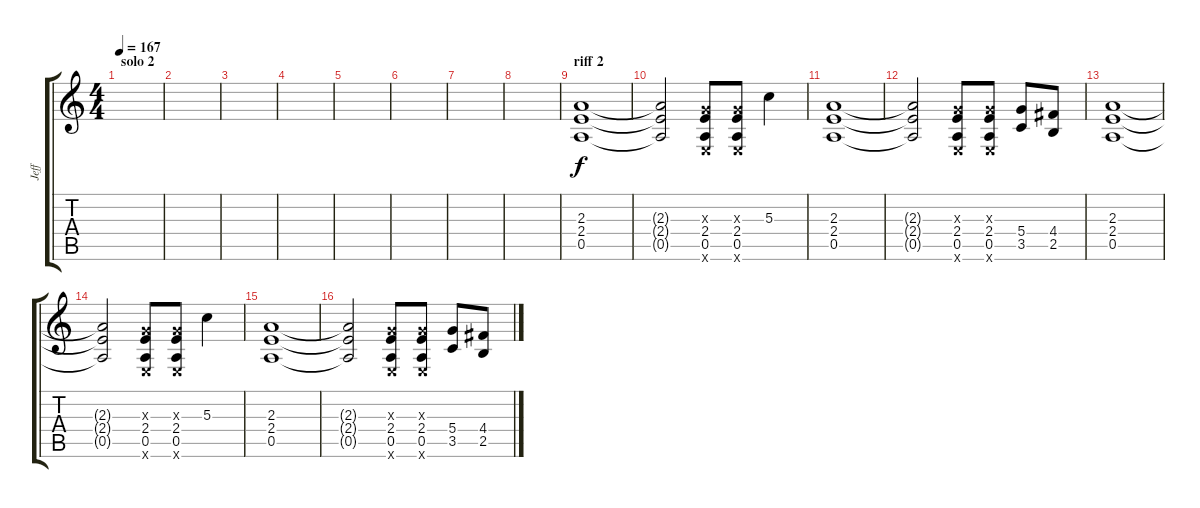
\track ("Jeff" "Jeff") {instrument distortionguitar}
\staff {score tabs}
\tuning (E4 B3 G3 D3 A2 E2) {hide}
\ts (4 4)
\section ("" "solo 2")
\tempo 167
\clef g2
\ks c
|
|
|
|
|
|
|
|
\section ("" "riff 2")
(2.3 2.4 0.5).1 |
(2.3{t} 2.4{t} 0.5{t}).2 (0.3{x} 2.4 0.5 0.6{x}).8 (0.3{x} 2.4 0.5 0.6{x}).8 5.3.4{volume 16 instrument guitarharmonics} |
(2.3 2.4 0.5).1{volume 14 instrument distortionguitar} |
(2.3{t} 2.4{t} 0.5{t}).2 (0.3{x} 2.4 0.5 0.6{x}).8 (0.3{x} 2.4 0.5 0.6{x}).8 (5.4 3.5).8 (4.4 2.5).8 |
(2.3 2.4 0.5).1 |
(2.3{t} 2.4{t} 0.5{t}).2 (0.3{x} 2.4 0.5 0.6{x}).8 (0.3{x} 2.4 0.5 0.6{x}).8 5.3.4{volume 16 instrument guitarharmonics} |
(2.3 2.4 0.5).1{volume 14 instrument distortionguitar} |
(2.3{t} 2.4{t} 0.5{t}).2 (0.3{x} 2.4 0.5 0.6{x}).8 (0.3{x} 2.4 0.5 0.6{x}).8 (5.4 3.5).8 (4.4 2.5).8
